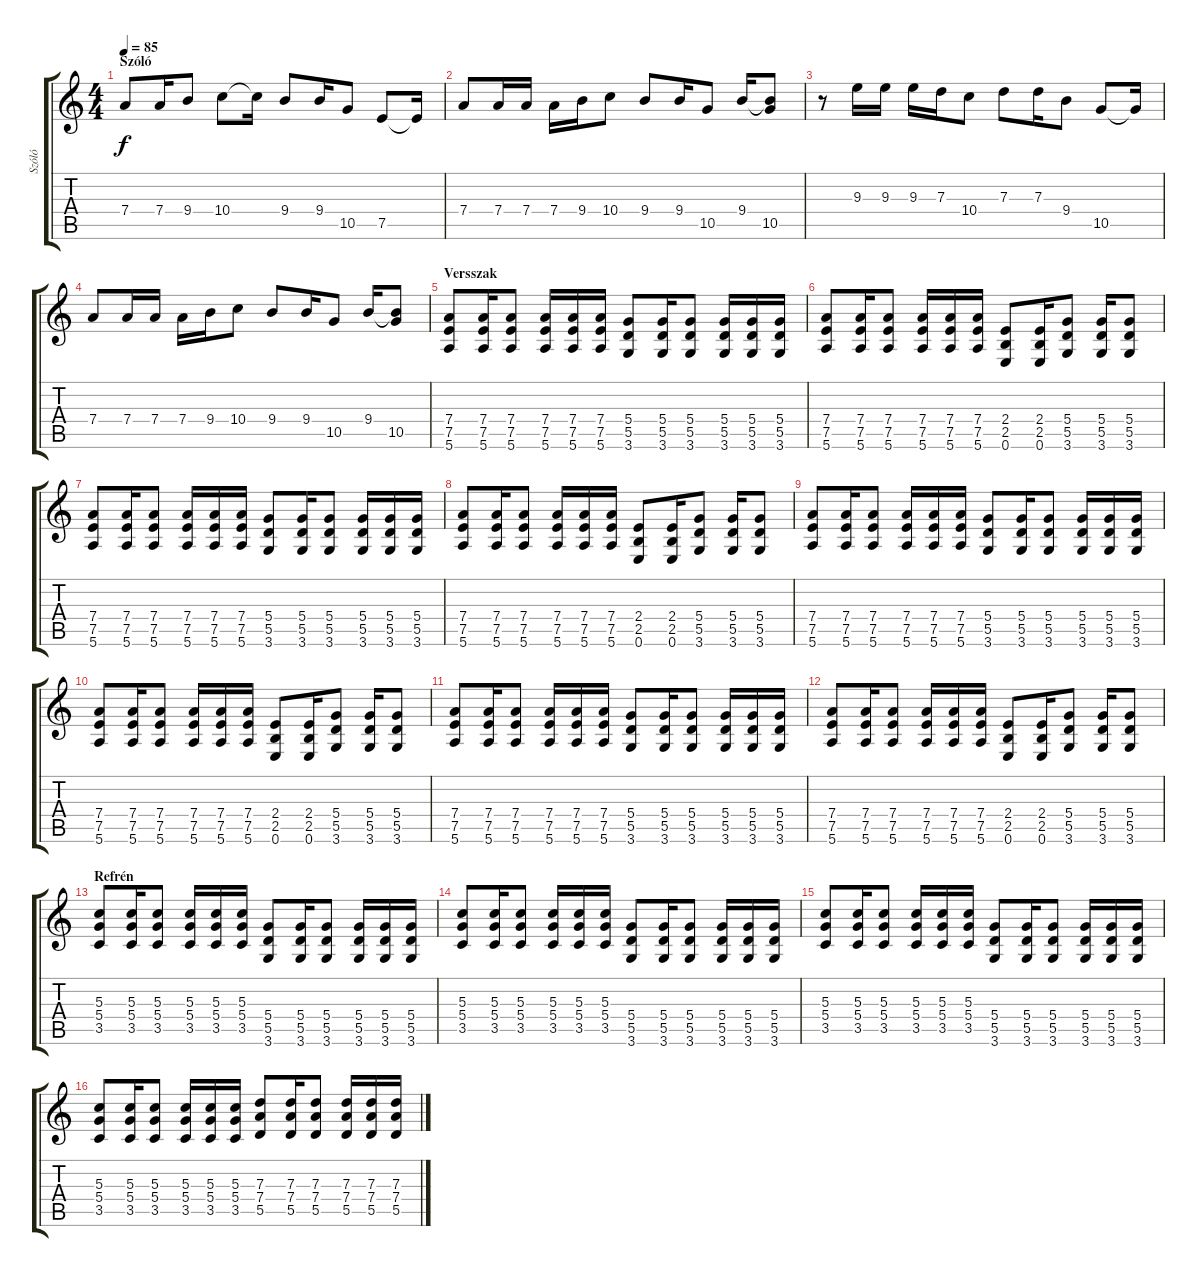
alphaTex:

\track ("Szóló" "Szóló") {instrument distortionguitar}
\staff {score tabs}
\tuning (E4 B3 G3 D3 A2 E2) {hide}
\ts (4 4)
\section ("" "Szóló")
\tempo 85
\clef g2
\ks c
7.4.8{dy f volume 12} 7.4.16 9.4.8 10.4.8 10.4{t}.16 9.4.8 9.4.16 10.5.8 7.5.8 7.5{t}.16 |
7.4.8 7.4.16 7.4.16 7.4.16 9.4.16 10.4.8 9.4.8 9.4.16 10.5.8 9.4.16 (9.4{t} 10.5).8 |
r.8 9.3.16 9.3.16 9.3.16 7.3.16 10.4.8 7.3.8 7.3.16 9.4.8 10.5.8 10.5{t}.16 |
7.4.8 7.4.16 7.4.16 7.4.16 9.4.16 10.4.8 9.4.8 9.4.16 10.5.8 9.4.16 (9.4{t} 10.5).8 |
\section ("" "Versszak")
(7.4 7.5 5.6).8{volume 9} (7.4 7.5 5.6).16 (7.4 7.5 5.6).8 (7.4 7.5 5.6).16 (7.4 7.5 5.6).16 (7.4 7.5 5.6).16 (5.4 5.5 3.6).8 (5.4 5.5 3.6).16 (5.4 5.5 3.6).8 (5.4 5.5 3.6).16 (5.4 5.5 3.6).16 (5.4 5.5 3.6).16 |
(7.4 7.5 5.6).8 (7.4 7.5 5.6).16 (7.4 7.5 5.6).8 (7.4 7.5 5.6).16 (7.4 7.5 5.6).16 (7.4 7.5 5.6).16 (2.4 2.5 0.6).8 (2.4 2.5 0.6).16 (5.4 5.5 3.6).8 (5.4 5.5 3.6).16 (5.4 5.5 3.6).8 |
(7.4 7.5 5.6).8 (7.4 7.5 5.6).16 (7.4 7.5 5.6).8 (7.4 7.5 5.6).16 (7.4 7.5 5.6).16 (7.4 7.5 5.6).16 (5.4 5.5 3.6).8 (5.4 5.5 3.6).16 (5.4 5.5 3.6).8 (5.4 5.5 3.6).16 (5.4 5.5 3.6).16 (5.4 5.5 3.6).16 |
(7.4 7.5 5.6).8 (7.4 7.5 5.6).16 (7.4 7.5 5.6).8 (7.4 7.5 5.6).16 (7.4 7.5 5.6).16 (7.4 7.5 5.6).16 (2.4 2.5 0.6).8 (2.4 2.5 0.6).16 (5.4 5.5 3.6).8 (5.4 5.5 3.6).16 (5.4 5.5 3.6).8 |
(7.4 7.5 5.6).8 (7.4 7.5 5.6).16 (7.4 7.5 5.6).8 (7.4 7.5 5.6).16 (7.4 7.5 5.6).16 (7.4 7.5 5.6).16 (5.4 5.5 3.6).8 (5.4 5.5 3.6).16 (5.4 5.5 3.6).8 (5.4 5.5 3.6).16 (5.4 5.5 3.6).16 (5.4 5.5 3.6).16 |
(7.4 7.5 5.6).8 (7.4 7.5 5.6).16 (7.4 7.5 5.6).8 (7.4 7.5 5.6).16 (7.4 7.5 5.6).16 (7.4 7.5 5.6).16 (2.4 2.5 0.6).8 (2.4 2.5 0.6).16 (5.4 5.5 3.6).8 (5.4 5.5 3.6).16 (5.4 5.5 3.6).8 |
(7.4 7.5 5.6).8 (7.4 7.5 5.6).16 (7.4 7.5 5.6).8 (7.4 7.5 5.6).16 (7.4 7.5 5.6).16 (7.4 7.5 5.6).16 (5.4 5.5 3.6).8 (5.4 5.5 3.6).16 (5.4 5.5 3.6).8 (5.4 5.5 3.6).16 (5.4 5.5 3.6).16 (5.4 5.5 3.6).16 |
(7.4 7.5 5.6).8 (7.4 7.5 5.6).16 (7.4 7.5 5.6).8 (7.4 7.5 5.6).16 (7.4 7.5 5.6).16 (7.4 7.5 5.6).16 (2.4 2.5 0.6).8 (2.4 2.5 0.6).16 (5.4 5.5 3.6).8 (5.4 5.5 3.6).16 (5.4 5.5 3.6).8 |
\section ("" "Refrén")
(5.3 5.4 3.5).8 (5.3 5.4 3.5).16 (5.3 5.4 3.5).8 (5.3 5.4 3.5).16 (5.3 5.4 3.5).16 (5.3 5.4 3.5).16 (5.4 5.5 3.6).8 (5.4 5.5 3.6).16 (5.4 5.5 3.6).8 (5.4 5.5 3.6).16 (5.4 5.5 3.6).16 (5.4 5.5 3.6).16 |
(5.3 5.4 3.5).8 (5.3 5.4 3.5).16 (5.3 5.4 3.5).8 (5.3 5.4 3.5).16 (5.3 5.4 3.5).16 (5.3 5.4 3.5).16 (5.4 5.5 3.6).8 (5.4 5.5 3.6).16 (5.4 5.5 3.6).8 (5.4 5.5 3.6).16 (5.4 5.5 3.6).16 (5.4 5.5 3.6).16 |
(5.3 5.4 3.5).8 (5.3 5.4 3.5).16 (5.3 5.4 3.5).8 (5.3 5.4 3.5).16 (5.3 5.4 3.5).16 (5.3 5.4 3.5).16 (5.4 5.5 3.6).8 (5.4 5.5 3.6).16 (5.4 5.5 3.6).8 (5.4 5.5 3.6).16 (5.4 5.5 3.6).16 (5.4 5.5 3.6).16 |
(5.3 5.4 3.5).8 (5.3 5.4 3.5).16 (5.3 5.4 3.5).8 (5.3 5.4 3.5).16 (5.3 5.4 3.5).16 (5.3 5.4 3.5).16 (7.3 7.4 5.5).8 (7.3 7.4 5.5).16 (7.3 7.4 5.5).8 (7.3 7.4 5.5).16 (7.3 7.4 5.5).16 (7.3 7.4 5.5).16
